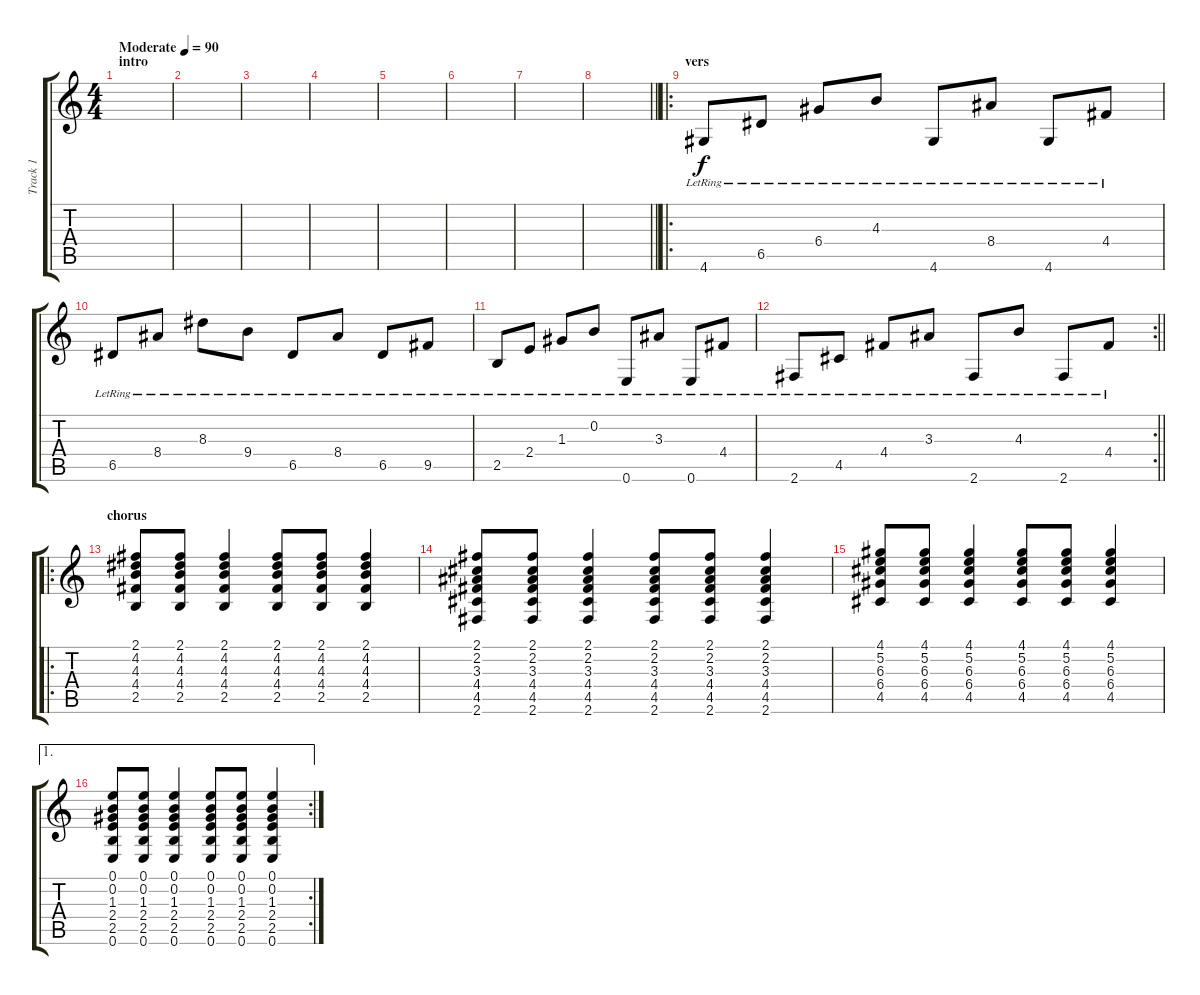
\track ("Track 1" "Track 1") {instrument acousticguitarsteel}
\staff {score tabs}
\tuning (E4 B3 G3 D3 A2 E2) {hide}
\ts (4 4)
\section ("" "intro")
\tempo (90 "Moderate")
\clef g2
\ks c
|
|
|
|
|
|
|
\barLineRight lightlight
|
\ro
\section ("" "vers")
4.6{lr}.8 6.5{lr}.8 6.4{lr}.8 4.3{lr}.8 4.6{lr}.8 8.4{lr}.8 4.6{lr}.8 4.4{lr}.8 |
6.5{lr}.8 8.4{lr}.8 8.3{lr}.8 9.4{lr}.8 6.5{lr}.8 8.4{lr}.8 6.5{lr}.8 9.5{lr}.8 |
2.5{lr}.8 2.4{lr}.8 1.3{lr}.8 0.2{lr}.8 0.6{lr}.8 3.3{lr}.8 0.6{lr}.8 4.4{lr}.8 |
\rc 2
\barLineRight lightlight
2.6{lr}.8 4.5{lr}.8 4.4{lr}.8 3.3{lr}.8 2.6{lr}.8 4.3{lr}.8 2.6{lr}.8 4.4{lr}.8 |
\ro
\section ("" "chorus")
(2.1 4.2 4.3 4.4 2.5).8 (2.1 4.2 4.3 4.4 2.5).8 (2.1 4.2 4.3 4.4 2.5).4 (2.1 4.2 4.3 4.4 2.5).8 (2.1 4.2 4.3 4.4 2.5).8 (2.1 4.2 4.3 4.4 2.5).4 |
(2.1 2.2 3.3 4.4 4.5 2.6).8 (2.1 2.2 3.3 4.4 4.5 2.6).8 (2.1 2.2 3.3 4.4 4.5 2.6).4 (2.1 2.2 3.3 4.4 4.5 2.6).8 (2.1 2.2 3.3 4.4 4.5 2.6).8 (2.1 2.2 3.3 4.4 4.5 2.6).4 |
(4.1 5.2 6.3 6.4 4.5).8 (4.1 5.2 6.3 6.4 4.5).8 (4.1 5.2 6.3 6.4 4.5).4 (4.1 5.2 6.3 6.4 4.5).8 (4.1 5.2 6.3 6.4 4.5).8 (4.1 5.2 6.3 6.4 4.5).4 |
\ae 1
\rc 2
(0.1 0.2 1.3 2.4 2.5 0.6).8 (0.1 0.2 1.3 2.4 2.5 0.6).8 (0.1 0.2 1.3 2.4 2.5 0.6).4 (0.1 0.2 1.3 2.4 2.5 0.6).8 (0.1 0.2 1.3 2.4 2.5 0.6).8 (0.1 0.2 1.3 2.4 2.5 0.6).4
